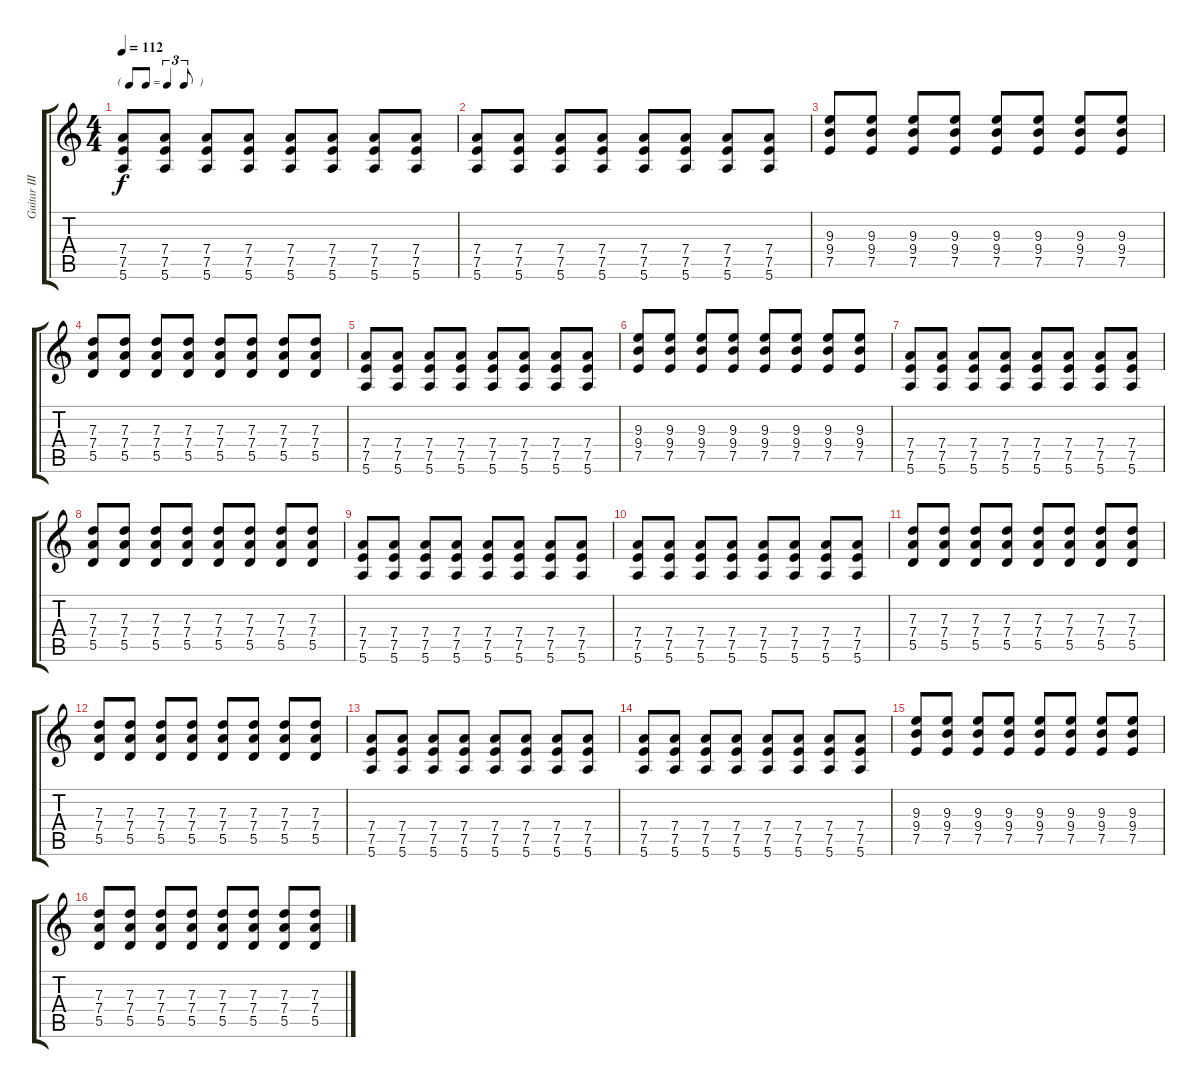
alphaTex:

\track ("Guitar III" "Guitar III") {instrument electricguitarjazz}
\staff {score tabs}
\tuning (E4 B3 G3 D3 A2 E2) {hide}
\ts (4 4)
\tf triplet8th
\tempo 112
\clef g2
\ks c
(7.4 7.5 5.6).8{dy f} (7.4 7.5 5.6).8 (7.4 7.5 5.6).8 (7.4 7.5 5.6).8 (7.4 7.5 5.6).8 (7.4 7.5 5.6).8 (7.4 7.5 5.6).8 (7.4 7.5 5.6).8 |
(7.4 7.5 5.6).8 (7.4 7.5 5.6).8 (7.4 7.5 5.6).8 (7.4 7.5 5.6).8 (7.4 7.5 5.6).8 (7.4 7.5 5.6).8 (7.4 7.5 5.6).8 (7.4 7.5 5.6).8 |
(9.3 9.4 7.5).8 (9.3 9.4 7.5).8 (9.3 9.4 7.5).8 (9.3 9.4 7.5).8 (9.3 9.4 7.5).8 (9.3 9.4 7.5).8 (9.3 9.4 7.5).8 (9.3 9.4 7.5).8 |
(7.3 7.4 5.5).8 (7.3 7.4 5.5).8 (7.3 7.4 5.5).8 (7.3 7.4 5.5).8 (7.3 7.4 5.5).8 (7.3 7.4 5.5).8 (7.3 7.4 5.5).8 (7.3 7.4 5.5).8 |
(7.4 7.5 5.6).8 (7.4 7.5 5.6).8 (7.4 7.5 5.6).8 (7.4 7.5 5.6).8 (7.4 7.5 5.6).8 (7.4 7.5 5.6).8 (7.4 7.5 5.6).8 (7.4 7.5 5.6).8 |
(9.3 9.4 7.5).8 (9.3 9.4 7.5).8 (9.3 9.4 7.5).8 (9.3 9.4 7.5).8 (9.3 9.4 7.5).8 (9.3 9.4 7.5).8 (9.3 9.4 7.5).8 (9.3 9.4 7.5).8 |
(7.4 7.5 5.6).8 (7.4 7.5 5.6).8 (7.4 7.5 5.6).8 (7.4 7.5 5.6).8 (7.4 7.5 5.6).8 (7.4 7.5 5.6).8 (7.4 7.5 5.6).8 (7.4 7.5 5.6).8 |
(7.3 7.4 5.5).8 (7.3 7.4 5.5).8 (7.3 7.4 5.5).8 (7.3 7.4 5.5).8 (7.3 7.4 5.5).8 (7.3 7.4 5.5).8 (7.3 7.4 5.5).8 (7.3 7.4 5.5).8 |
(7.4 7.5 5.6).8 (7.4 7.5 5.6).8 (7.4 7.5 5.6).8 (7.4 7.5 5.6).8 (7.4 7.5 5.6).8 (7.4 7.5 5.6).8 (7.4 7.5 5.6).8 (7.4 7.5 5.6).8 |
(7.4 7.5 5.6).8 (7.4 7.5 5.6).8 (7.4 7.5 5.6).8 (7.4 7.5 5.6).8 (7.4 7.5 5.6).8 (7.4 7.5 5.6).8 (7.4 7.5 5.6).8 (7.4 7.5 5.6).8 |
(7.3 7.4 5.5).8 (7.3 7.4 5.5).8 (7.3 7.4 5.5).8 (7.3 7.4 5.5).8 (7.3 7.4 5.5).8 (7.3 7.4 5.5).8 (7.3 7.4 5.5).8 (7.3 7.4 5.5).8 |
(7.3 7.4 5.5).8 (7.3 7.4 5.5).8 (7.3 7.4 5.5).8 (7.3 7.4 5.5).8 (7.3 7.4 5.5).8 (7.3 7.4 5.5).8 (7.3 7.4 5.5).8 (7.3 7.4 5.5).8 |
(7.4 7.5 5.6).8 (7.4 7.5 5.6).8 (7.4 7.5 5.6).8 (7.4 7.5 5.6).8 (7.4 7.5 5.6).8 (7.4 7.5 5.6).8 (7.4 7.5 5.6).8 (7.4 7.5 5.6).8 |
(7.4 7.5 5.6).8 (7.4 7.5 5.6).8 (7.4 7.5 5.6).8 (7.4 7.5 5.6).8 (7.4 7.5 5.6).8 (7.4 7.5 5.6).8 (7.4 7.5 5.6).8 (7.4 7.5 5.6).8 |
(9.3 9.4 7.5).8 (9.3 9.4 7.5).8 (9.3 9.4 7.5).8 (9.3 9.4 7.5).8 (9.3 9.4 7.5).8 (9.3 9.4 7.5).8 (9.3 9.4 7.5).8 (9.3 9.4 7.5).8 |
(7.3 7.4 5.5).8 (7.3 7.4 5.5).8 (7.3 7.4 5.5).8 (7.3 7.4 5.5).8 (7.3 7.4 5.5).8 (7.3 7.4 5.5).8 (7.3 7.4 5.5).8 (7.3 7.4 5.5).8
